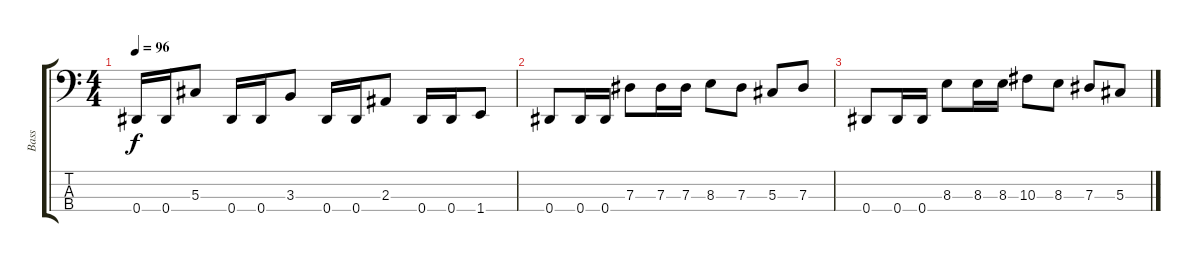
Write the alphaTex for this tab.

\track ("Bass" "Bass") {instrument electricbasspick}
\staff {score tabs}
\tuning (Gb2 Db2 Ab1 Eb1) {hide}
\ts (4 4)
\tempo 96
\clef f4
\ks c
0.4.16{dy f} 0.4.16 5.3.8 0.4.16 0.4.16 3.3.8 0.4.16 0.4.16 2.3.8 0.4.16 0.4.16 1.4.8 |
0.4.8 0.4.16 0.4.16 7.3.8 7.3.16 7.3.16 8.3.8 7.3.8 5.3.8 7.3.8 |
0.4.8 0.4.16 0.4.16 8.3.8 8.3.16 8.3.16 10.3.8 8.3.8 7.3.8 5.3.8
